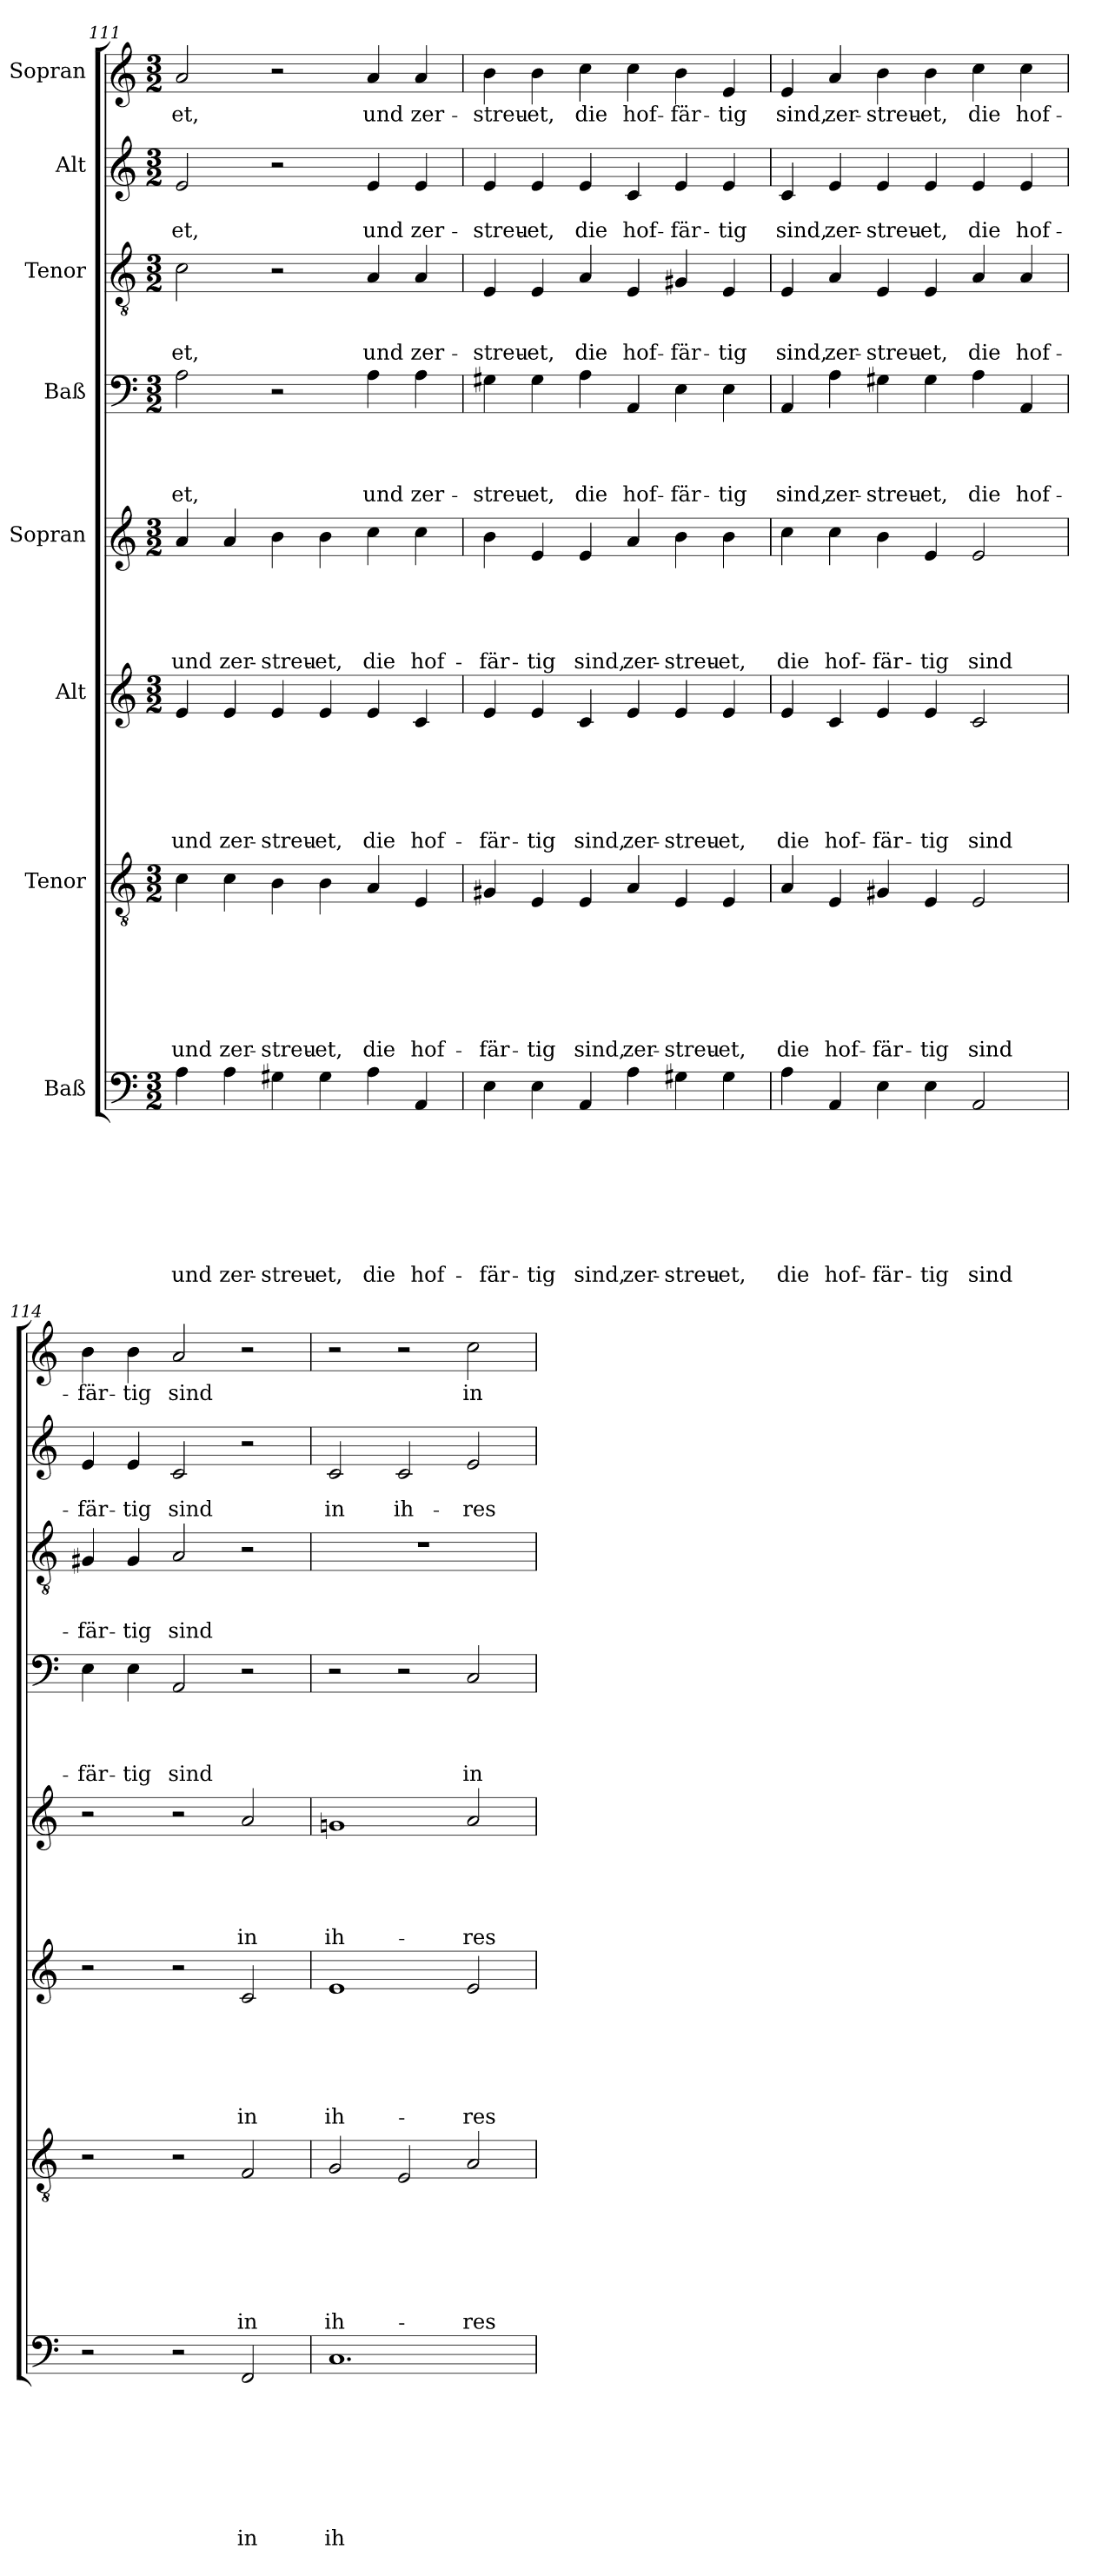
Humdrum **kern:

**kern	**text	**text	**text	**text	**text	**text	**text	**text	**kern	**text	**text	**text	**text	**text	**text	**text	**kern	**text	**text	**text	**text	**text	**text	**kern	**text	**text	**text	**text	**text	**kern	**text	**text	**text	**text	**kern	**text	**text	**text	**kern	**text	**text	**kern	**text
*part8	*part8	*part8	*part8	*part8	*part8	*part8	*part8	*part8	*part7	*part7	*part7	*part7	*part7	*part7	*part7	*part7	*part6	*part6	*part6	*part6	*part6	*part6	*part6	*part5	*part5	*part5	*part5	*part5	*part5	*part4	*part4	*part4	*part4	*part4	*part3	*part3	*part3	*part3	*part2	*part2	*part2	*part1	*part1
*staff8	*staff8	*staff8	*staff8	*staff8	*staff8	*staff8	*staff8	*staff8	*staff7	*staff7	*staff7	*staff7	*staff7	*staff7	*staff7	*staff7	*staff6	*staff6	*staff6	*staff6	*staff6	*staff6	*staff6	*staff5	*staff5	*staff5	*staff5	*staff5	*staff5	*staff4	*staff4	*staff4	*staff4	*staff4	*staff3	*staff3	*staff3	*staff3	*staff2	*staff2	*staff2	*staff1	*staff1
*I"Baß	*	*	*	*	*	*	*	*	*I"Tenor	*	*	*	*	*	*	*	*I"Alt	*	*	*	*	*	*	*I"Sopran	*	*	*	*	*	*I"Baß	*	*	*	*	*I"Tenor	*	*	*	*I"Alt	*	*	*I"Sopran	*
*clefF4	*	*	*	*	*	*	*	*	*clefGv2	*	*	*	*	*	*	*	*clefG2	*	*	*	*	*	*	*clefG2	*	*	*	*	*	*clefF4	*	*	*	*	*clefGv2	*	*	*	*clefG2	*	*	*clefG2	*
*k[]	*	*	*	*	*	*	*	*	*k[]	*	*	*	*	*	*	*	*k[]	*	*	*	*	*	*	*k[]	*	*	*	*	*	*k[]	*	*	*	*	*k[]	*	*	*	*k[]	*	*	*k[]	*
*C:	*	*	*	*	*	*	*	*	*C:	*	*	*	*	*	*	*	*C:	*	*	*	*	*	*	*C:	*	*	*	*	*	*C:	*	*	*	*	*C:	*	*	*	*C:	*	*	*C:	*
*M3/2	*	*	*	*	*	*	*	*	*M3/2	*	*	*	*	*	*	*	*M3/2	*	*	*	*	*	*	*M3/2	*	*	*	*	*	*M3/2	*	*	*	*	*M3/2	*	*	*	*M3/2	*	*	*M3/2	*
=111	=111	=111	=111	=111	=111	=111	=111	=111	=111	=111	=111	=111	=111	=111	=111	=111	=111	=111	=111	=111	=111	=111	=111	=111	=111	=111	=111	=111	=111	=111	=111	=111	=111	=111	=111	=111	=111	=111	=111	=111	=111	=111	=111
4A\	.	.	.	.	.	.	.	und	4c\	.	.	.	.	.	.	und	4e/	.	.	.	.	.	und	4a/	.	.	.	.	und	2A\	.	.	.	-et,	2c\	.	.	-et,	2e/	.	-et,	2a/	-et,
4A\	.	.	.	.	.	.	.	zer-	4c\	.	.	.	.	.	.	zer-	4e/	.	.	.	.	.	zer-	4a/	.	.	.	.	zer-	.	.	.	.	.	.	.	.	.	.	.	.	.	.
4G#X\	.	.	.	.	.	.	.	-streu-	4B\	.	.	.	.	.	.	-streu-	4e/	.	.	.	.	.	-streu-	4b\	.	.	.	.	-streu-	2r	.	.	.	.	2r	.	.	.	2r	.	.	2r	.
4G#\	.	.	.	.	.	.	.	-et,	4B\	.	.	.	.	.	.	-et,	4e/	.	.	.	.	.	-et,	4b\	.	.	.	.	-et,	.	.	.	.	.	.	.	.	.	.	.	.	.	.
4A\	.	.	.	.	.	.	.	die	4A/	.	.	.	.	.	.	die	4e/	.	.	.	.	.	die	4cc\	.	.	.	.	die	4A\	.	.	.	und	4A/	.	.	und	4e/	.	und	4a/	und
4AA/	.	.	.	.	.	.	.	hof-	4E/	.	.	.	.	.	.	hof-	4c/	.	.	.	.	.	hof-	4cc\	.	.	.	.	hof-	4A\	.	.	.	zer-	4A/	.	.	zer-	4e/	.	zer-	4a/	zer-
=112	=112	=112	=112	=112	=112	=112	=112	=112	=112	=112	=112	=112	=112	=112	=112	=112	=112	=112	=112	=112	=112	=112	=112	=112	=112	=112	=112	=112	=112	=112	=112	=112	=112	=112	=112	=112	=112	=112	=112	=112	=112	=112	=112
4E\	.	.	.	.	.	.	.	-fär-	4G#X/	.	.	.	.	.	.	-fär-	4e/	.	.	.	.	.	-fär-	4b\	.	.	.	.	-fär-	4G#X\	.	.	.	-streu-	4E/	.	.	-streu-	4e/	.	-streu-	4b\	-streu-
4E\	.	.	.	.	.	.	.	-tig	4E/	.	.	.	.	.	.	-tig	4e/	.	.	.	.	.	-tig	4e/	.	.	.	.	-tig	4G#\	.	.	.	-et,	4E/	.	.	-et,	4e/	.	-et,	4b\	-et,
4AA/	.	.	.	.	.	.	.	sind,	4E/	.	.	.	.	.	.	sind,	4c/	.	.	.	.	.	sind,	4e/	.	.	.	.	sind,	4A\	.	.	.	die	4A/	.	.	die	4e/	.	die	4cc\	die
4A\	.	.	.	.	.	.	.	zer-	4A/	.	.	.	.	.	.	zer-	4e/	.	.	.	.	.	zer-	4a/	.	.	.	.	zer-	4AA/	.	.	.	hof-	4E/	.	.	hof-	4c/	.	hof-	4cc\	hof-
4G#X\	.	.	.	.	.	.	.	-streu-	4E/	.	.	.	.	.	.	-streu-	4e/	.	.	.	.	.	-streu-	4b\	.	.	.	.	-streu-	4E\	.	.	.	-fär-	4G#X/	.	.	-fär-	4e/	.	-fär-	4b\	-fär-
4G#\	.	.	.	.	.	.	.	-et,	4E/	.	.	.	.	.	.	-et,	4e/	.	.	.	.	.	-et,	4b\	.	.	.	.	-et,	4E\	.	.	.	-tig	4E/	.	.	-tig	4e/	.	-tig	4e/	-tig
=113	=113	=113	=113	=113	=113	=113	=113	=113	=113	=113	=113	=113	=113	=113	=113	=113	=113	=113	=113	=113	=113	=113	=113	=113	=113	=113	=113	=113	=113	=113	=113	=113	=113	=113	=113	=113	=113	=113	=113	=113	=113	=113	=113
4A\	.	.	.	.	.	.	.	die	4A/	.	.	.	.	.	.	die	4e/	.	.	.	.	.	die	4cc\	.	.	.	.	die	4AA/	.	.	.	sind,	4E/	.	.	sind,	4c/	.	sind,	4e/	sind,
4AA/	.	.	.	.	.	.	.	hof-	4E/	.	.	.	.	.	.	hof-	4c/	.	.	.	.	.	hof-	4cc\	.	.	.	.	hof-	4A\	.	.	.	zer-	4A/	.	.	zer-	4e/	.	zer-	4a/	zer-
4E\	.	.	.	.	.	.	.	-fär-	4G#X/	.	.	.	.	.	.	-fär-	4e/	.	.	.	.	.	-fär-	4b\	.	.	.	.	-fär-	4G#X\	.	.	.	-streu-	4E/	.	.	-streu-	4e/	.	-streu-	4b\	-streu-
4E\	.	.	.	.	.	.	.	-tig	4E/	.	.	.	.	.	.	-tig	4e/	.	.	.	.	.	-tig	4e/	.	.	.	.	-tig	4G#\	.	.	.	-et,	4E/	.	.	-et,	4e/	.	-et,	4b\	-et,
2AA/	.	.	.	.	.	.	.	sind	2E/	.	.	.	.	.	.	sind	2c/	.	.	.	.	.	sind	2e/	.	.	.	.	sind	4A\	.	.	.	die	4A/	.	.	die	4e/	.	die	4cc\	die
.	.	.	.	.	.	.	.	.	.	.	.	.	.	.	.	.	.	.	.	.	.	.	.	.	.	.	.	.	.	4AA/	.	.	.	hof-	4A/	.	.	hof-	4e/	.	hof-	4cc\	hof-
!!LO:LB:g=z
=114	=114	=114	=114	=114	=114	=114	=114	=114	=114	=114	=114	=114	=114	=114	=114	=114	=114	=114	=114	=114	=114	=114	=114	=114	=114	=114	=114	=114	=114	=114	=114	=114	=114	=114	=114	=114	=114	=114	=114	=114	=114	=114	=114
2r	.	.	.	.	.	.	.	.	2r	.	.	.	.	.	.	.	2r	.	.	.	.	.	.	2r	.	.	.	.	.	4E\	.	.	.	-fär-	4G#X/	.	.	-fär-	4e/	.	-fär-	4b\	-fär-
.	.	.	.	.	.	.	.	.	.	.	.	.	.	.	.	.	.	.	.	.	.	.	.	.	.	.	.	.	.	4E\	.	.	.	-tig	4G#/	.	.	-tig	4e/	.	-tig	4b\	-tig
2r	.	.	.	.	.	.	.	.	2r	.	.	.	.	.	.	.	2r	.	.	.	.	.	.	2r	.	.	.	.	.	2AA/	.	.	.	sind	2A/	.	.	sind	2c/	.	sind	2a/	sind
2FF/	.	.	.	.	.	.	.	in	2F/	.	.	.	.	.	.	in	2c/	.	.	.	.	.	in	2a/	.	.	.	.	in	2r	.	.	.	.	2r	.	.	.	2r	.	.	2r	.
=115	=115	=115	=115	=115	=115	=115	=115	=115	=115	=115	=115	=115	=115	=115	=115	=115	=115	=115	=115	=115	=115	=115	=115	=115	=115	=115	=115	=115	=115	=115	=115	=115	=115	=115	=115	=115	=115	=115	=115	=115	=115	=115	=115
1.C	.	.	.	.	.	.	.	ih-	2G/	.	.	.	.	.	.	ih-	1e	.	.	.	.	.	ih-	1gn	.	.	.	.	ih-	2r	.	.	.	.	1.r	.	.	.	2c/	.	in	2r	.
.	.	.	.	.	.	.	.	.	2E/	.	.	.	.	.	.	.	.	.	.	.	.	.	.	.	.	.	.	.	.	2r	.	.	.	.	.	.	.	.	2c/	.	ih-	2r	.
.	.	.	.	.	.	.	.	.	2A/	.	.	.	.	.	.	-res	2e/	.	.	.	.	.	-res	2a/	.	.	.	.	-res	2C/	.	.	.	in	.	.	.	.	2e/	.	-res	2cc\	in
=	=	=	=	=	=	=	=	=	=	=	=	=	=	=	=	=	=	=	=	=	=	=	=	=	=	=	=	=	=	=	=	=	=	=	=	=	=	=	=	=	=	=	=
*-	*-	*-	*-	*-	*-	*-	*-	*-	*-	*-	*-	*-	*-	*-	*-	*-	*-	*-	*-	*-	*-	*-	*-	*-	*-	*-	*-	*-	*-	*-	*-	*-	*-	*-	*-	*-	*-	*-	*-	*-	*-	*-	*-
